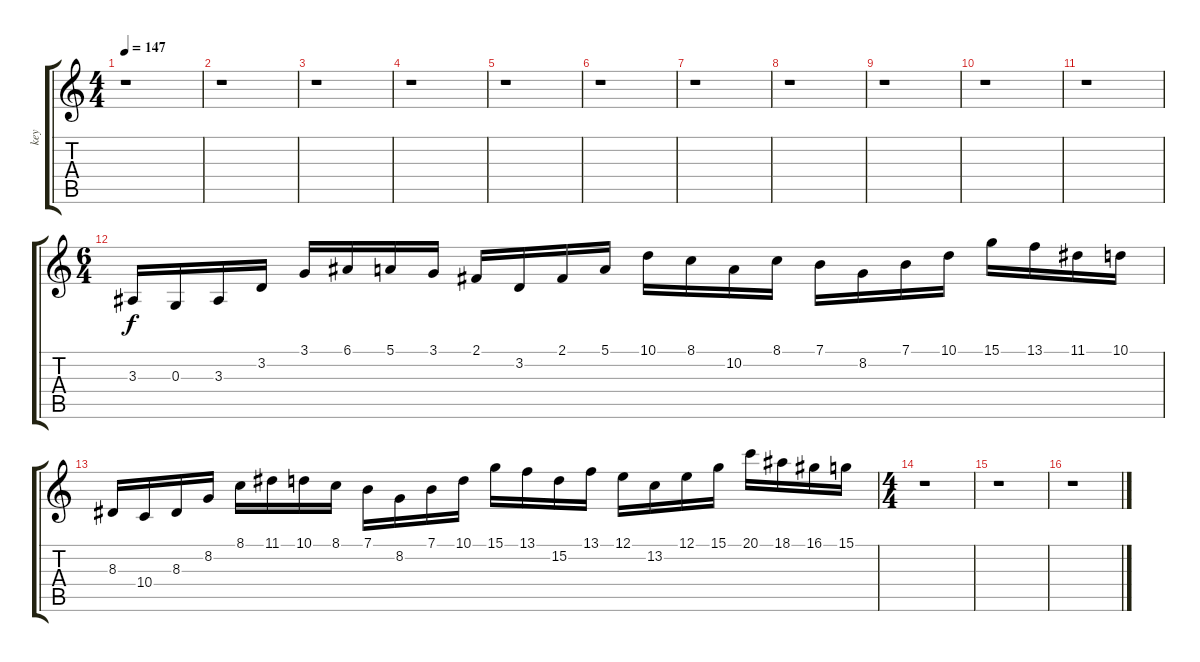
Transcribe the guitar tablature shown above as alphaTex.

\track ("key" "key") {instrument harpsichord}
\staff {score tabs}
\tuning (E4 B3 G3 D3 A2 E2) {hide}
\ts (4 4)
\tempo 147
\clef g2
\ks c
r.1{dy f} |
r.1 |
r.1 |
r.1 |
r.1 |
r.1 |
r.1 |
r.1 |
r.1 |
r.1 |
r.1 |
\ts (6 4)
3.3.16 0.3.16 3.3.16 3.2.16 3.1.16 6.1.16 5.1.16 3.1.16 2.1.16 3.2.16 2.1.16 5.1.16 10.1.16 8.1.16 10.2.16 8.1.16 7.1.16 8.2.16 7.1.16 10.1.16 15.1.16 13.1.16 11.1.16 10.1.16 |
8.3.16 10.4.16 8.3.16 8.2.16 8.1.16 11.1.16 10.1.16 8.1.16 7.1.16 8.2.16 7.1.16 10.1.16 15.1.16 13.1.16 15.2.16 13.1.16 12.1.16 13.2.16 12.1.16 15.1.16 20.1.16 18.1.16 16.1.16 15.1.16 |
\ts (4 4)
r.1 |
r.1 |
r.1
